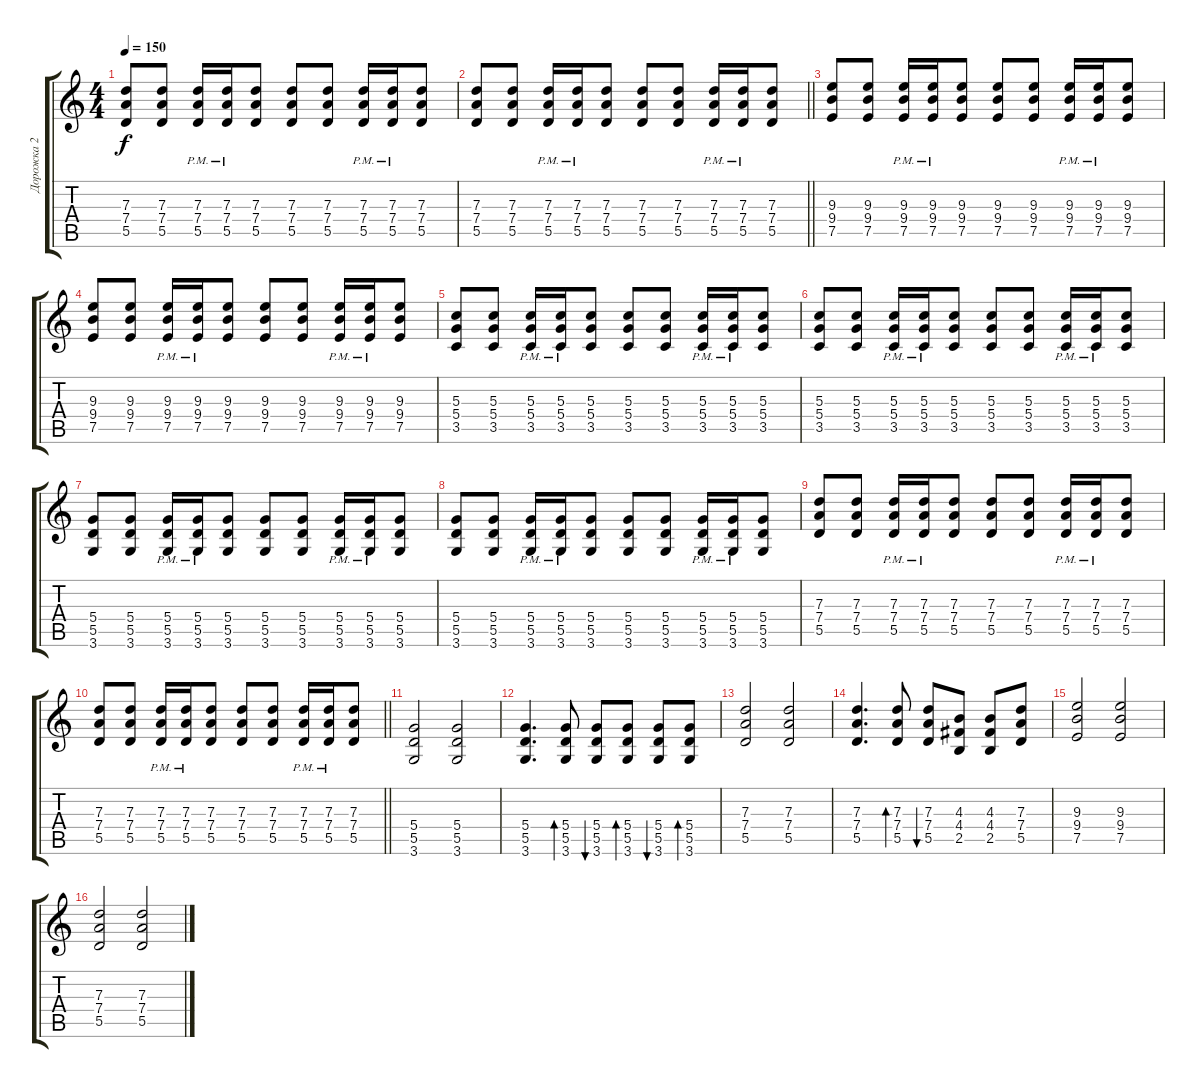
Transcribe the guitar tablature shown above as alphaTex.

\track ("Дорожка 2" "Дорожка 2") {instrument distortionguitar}
\staff {score tabs}
\tuning (E4 B3 G3 D3 A2 E2) {hide}
\ts (4 4)
\tempo 150
\clef g2
\ks c
(7.3 7.4 5.5).8{dy f} (7.3 7.4 5.5).8 (7.3{pm} 7.4 5.5).16 (7.3{pm} 7.4 5.5).16 (7.3 7.4 5.5).8 (7.3 7.4 5.5).8 (7.3 7.4 5.5).8 (7.3{pm} 7.4 5.5).16 (7.3{pm} 7.4 5.5).16 (7.3 7.4 5.5).8 |
\barLineRight lightlight
(7.3 7.4 5.5).8 (7.3 7.4 5.5).8 (7.3{pm} 7.4 5.5).16 (7.3{pm} 7.4 5.5).16 (7.3 7.4 5.5).8 (7.3 7.4 5.5).8 (7.3 7.4 5.5).8 (7.3{pm} 7.4 5.5).16 (7.3{pm} 7.4 5.5).16 (7.3 7.4 5.5).8 |
(9.3 9.4 7.5).8 (9.3 9.4 7.5).8 (9.3{pm} 9.4 7.5).16 (9.3{pm} 9.4 7.5).16 (9.3 9.4 7.5).8 (9.3 9.4 7.5).8 (9.3 9.4 7.5).8 (9.3{pm} 9.4 7.5).16 (9.3{pm} 9.4 7.5).16 (9.3 9.4 7.5).8 |
(9.3 9.4 7.5).8 (9.3 9.4 7.5).8 (9.3{pm} 9.4 7.5).16 (9.3{pm} 9.4 7.5).16 (9.3 9.4 7.5).8 (9.3 9.4 7.5).8 (9.3 9.4 7.5).8 (9.3{pm} 9.4 7.5).16 (9.3{pm} 9.4 7.5).16 (9.3 9.4 7.5).8 |
(5.3 5.4 3.5).8 (5.3 5.4 3.5).8 (5.3{pm} 5.4 3.5).16 (5.3{pm} 5.4 3.5).16 (5.3 5.4 3.5).8 (5.3 5.4 3.5).8 (5.3 5.4 3.5).8 (5.3{pm} 5.4 3.5).16 (5.3{pm} 5.4 3.5).16 (5.3 5.4 3.5).8 |
(5.3 5.4 3.5).8 (5.3 5.4 3.5).8 (5.3{pm} 5.4 3.5).16 (5.3{pm} 5.4 3.5).16 (5.3 5.4 3.5).8 (5.3 5.4 3.5).8 (5.3 5.4 3.5).8 (5.3{pm} 5.4 3.5).16 (5.3{pm} 5.4 3.5).16 (5.3 5.4 3.5).8 |
(5.4 5.5 3.6).8 (5.4 5.5 3.6).8 (5.4 5.5 3.6{pm}).16 (5.4 5.5 3.6{pm}).16 (5.4 5.5 3.6).8 (5.4 5.5 3.6).8 (5.4 5.5 3.6).8 (5.4 5.5 3.6{pm}).16 (5.4 5.5 3.6{pm}).16 (5.4 5.5 3.6).8 |
(5.4 5.5 3.6).8 (5.4 5.5 3.6).8 (5.4 5.5 3.6{pm}).16 (5.4 5.5 3.6{pm}).16 (5.4 5.5 3.6).8 (5.4 5.5 3.6).8 (5.4 5.5 3.6).8 (5.4 5.5 3.6{pm}).16 (5.4 5.5 3.6{pm}).16 (5.4 5.5 3.6).8 |
(7.3 7.4 5.5).8 (7.3 7.4 5.5).8 (7.3{pm} 7.4 5.5).16 (7.3{pm} 7.4 5.5).16 (7.3 7.4 5.5).8 (7.3 7.4 5.5).8 (7.3 7.4 5.5).8 (7.3{pm} 7.4 5.5).16 (7.3{pm} 7.4 5.5).16 (7.3 7.4 5.5).8 |
\barLineRight lightlight
(7.3 7.4 5.5).8 (7.3 7.4 5.5).8 (7.3{pm} 7.4 5.5).16 (7.3{pm} 7.4 5.5).16 (7.3 7.4 5.5).8 (7.3 7.4 5.5).8 (7.3 7.4 5.5).8 (7.3{pm} 7.4 5.5).16 (7.3{pm} 7.4 5.5).16 (7.3 7.4 5.5).8 |
(5.4 5.5 3.6).2{volume 11} (5.4 5.5 3.6).2 |
(5.4 5.5 3.6).4{d} (5.4 5.5 3.6).8{bd 30} (5.4 5.5 3.6).8{bu 30} (5.4 5.5 3.6).8{bd 30} (5.4 5.5 3.6).8{bu 30} (5.4 5.5 3.6).8{bd 30} |
(7.3 7.4 5.5).2 (7.3 7.4 5.5).2 |
(7.3 7.4 5.5).4{d} (7.3 7.4 5.5).8{bd 30} (7.3 7.4 5.5).8{bu 30} (4.3 4.4 2.5).8 (4.3 4.4 2.5).8 (7.3 7.4 5.5).8 |
(9.3 9.4 7.5).2 (9.3 9.4 7.5).2 |
(7.3 7.4 5.5).2 (7.3 7.4 5.5).2
